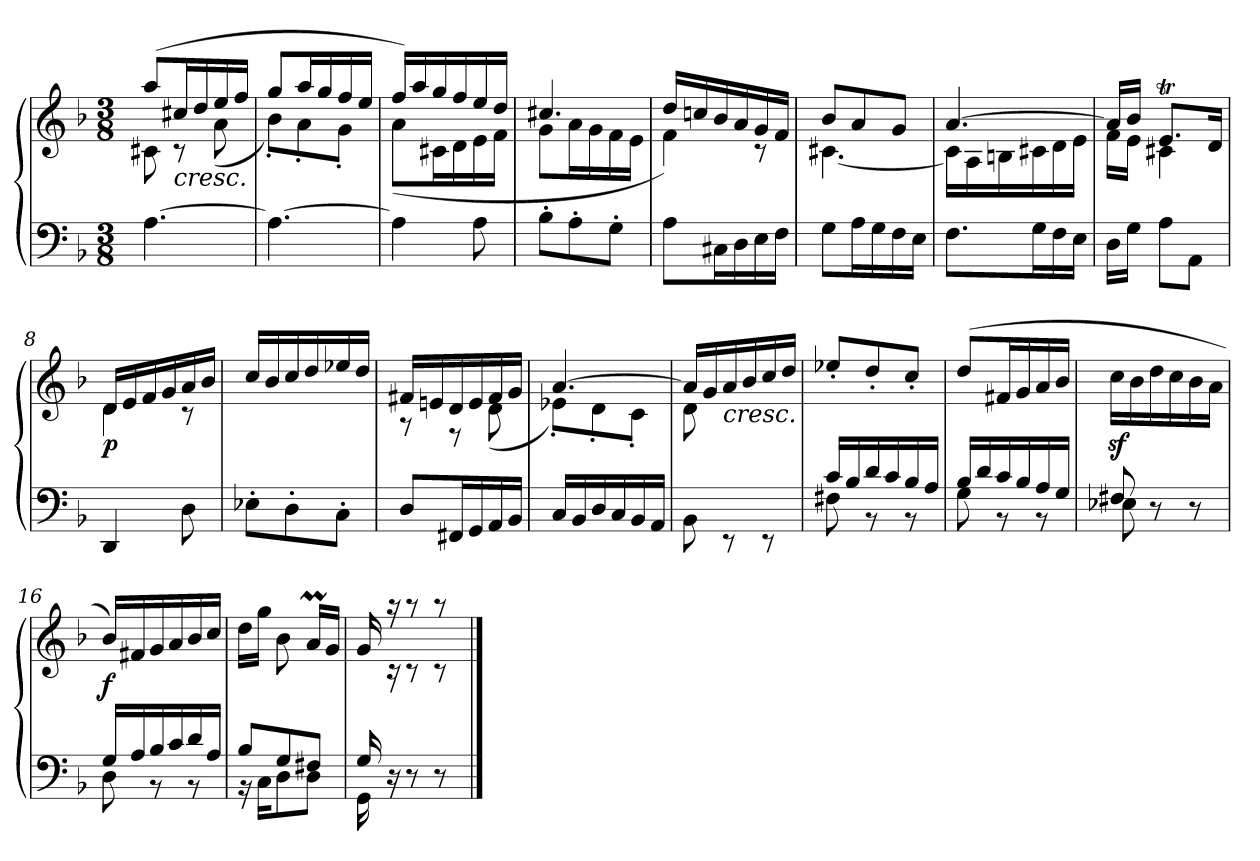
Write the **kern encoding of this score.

**kern	**kern	**dynam
*part1	*part1	*part1
*staff2	*staff1	*staff1/2
*clefF4	*clefG2	*
*k[b-]	*k[b-]	*
*F:	*F:	*
*M3/8	*M3/8	*
=	=	=
*	*^	*
[4.A\	(>8aa/L	8c#X\	.
!	!LO:TX:b:i:t=cresc.	!	!
.	16cc#X/L	8rc	.
.	16dd/	.	.
.	16ee/	(<8a\	.
.	16ff/JJ	.	.
=1	=1	=1	=1
4.A\_	8gg/L	8b-'<\L)	.
.	16aa/L	8a'<\	.
.	16gg/	.	.
.	16ff/	8g'<\J	.
.	16ee/JJ	.	.
=2	=2	=2	=2
4A\]	16ff/LL)	(<8a\L	.
.	16aa/	.	.
.	16gg/	16c#X\L	.
.	16ff/	16d\	.
8A\	16ee/	16e\	.
.	16dd/JJ	16f\JJ	.
=3	=3	=3	=3
8B-'>\L	4.cc#X/	8g\L	.
8A'>\	.	16a\L	.
.	.	16g\	.
8G'>\J	.	16f\	.
.	.	16e\JJ	.
!!LO:LB:g=z	!!
=4	=4	=4	=4
8A\L	16dd/LL	4f\)	.
.	16ccn/	.	.
16C#X\L	16b-/	.	.
16D\	16a/	.	.
16E\	16g/	8rB	.
16F\JJ	16f/JJ	.	.
=5	=5	=5	=5
8G\L	8b-/L	[<4.c#X\	.
16A\L	8a/	.	.
16G\	.	.	.
16F\	8g/J	.	.
16E\JJ	.	.	.
=6	=6	=6	=6
8.F\L	[>4.a/	16c#\LL]	.
.	.	16A\	.
.	.	16Bn\	.
16G\L	.	16c#X\	.
16F\	.	16d\	.
16E\JJ	.	16e\JJ	.
=7	=7	=7	=7
16D\LL	16a/LL]	16f\LL	.
16G\JJ	16b-/JJ	16e\JJ	.
8A\L	8.et/L	4c#X\	.
8AA\J	.	.	.
.	16d/Jk	.	.
!!LO:LB:g=z	!!
=8	=8	=8	=8
!	!	!	!LO:DY:b
4DD/	16d/LL	4d\	p
.	16e/	.	.
.	16f/	.	.
.	16g/	.	.
8D\	16a/	8rB	.
.	16b-/JJ	.	.
*	*v	*v	*
=9	=9	=9
8E-X'>\L	16cc/LL	.
.	16b-/	.
8D'>\	16cc/	.
.	16dd/	.
8C'>\J	16ee-X/	.
.	16dd/JJ	.
=10	=10	=10
*	*^	*
8D/L	16f#X/LL	8rG	.
.	16en/	.	.
16FF#X/L	16d/	8rF	.
16GG/	16e/	.	.
16AA/	16f#/	(<8d\	.
16BB-/JJ	16g/JJ	.	.
=11	=11	=11	=11
16C/LL	[>4.a/	8e-X'<\L)	.
16BB-/	.	.	.
16D/	.	8d'<\	.
16C/	.	.	.
16BB-/	.	8c'<\J	.
16AA/JJ	.	.	.
!!LO:LB:g=z	!!
=12	=12	=12	=12
*^	*	*	*
8ryy	8BB-\	16a/LL]	8d\L	.
.	.	16g/	.	.
!	!	!LO:TX:b:i:t=cresc.	!	!
16F#X/L	8rEE	16a/	4ryy	.
16G/	.	16b-/	.	.
16A/	8rEE	16cc/	.	.
16B-/JJ	.	16dd/JJ	.	.
*	*	*v	*v	*
=13	=13	=13	=13
16c/LL	8F#X\	8ee-X'</L	.
16B-/	.	.	.
16d/	8r	8dd'</	.
16c/	.	.	.
16B-/	8r	8cc'</J	.
16A/JJ	.	.	.
=14	=14	=14	=14
16B-/LL	8G\	(>8dd/L	.
16d/	.	.	.
16c/	8r	16f#X/L	.
16B-/	.	16g/	.
16A/	8r	16a/	.
16G/JJ	.	16b-/JJ	.
!!LO:PB:g=z
=15	=15	=15	=15
8F#X/	8E-X\	16ccz<\LL	.
.	.	16b-\	.
8r	8ryy	16dd\	.
.	.	16cc\	.
8r	8ryy	16b-\	.
.	.	16a\JJ	.
=16	=16	=16	=16
!	!	!	!LO:DY:b
16G/LL	8D\	16b-/LL)	f
16A/	.	16f#X/	.
16B-/	8r	16g/	.
16c/	.	16a/	.
16d/	8r	16b-/	.
16A/JJ	.	16cc/JJ	.
=17	=17	=17	=17
8B-/L	16r	16dd\LL	.
.	16C\KL	16gg\JJ	.
8G/	8D\	8b-\	.
8F#X/J	8D\J	16am/LL	.
.	.	16g/JJ	.
=18	=18	=18	=18
*	*	*^	*
16G/	16GG\	16g/	16ryy	.
4ryy	16r	16raa	16rc	.
.	8r	8raa	8rc	.
.	8r	8raa	8rc	.
16ryy	.	.	.	.
*v	*v	*	*	*
*	*v	*v	*
==	==	==
*-	*-	*-
